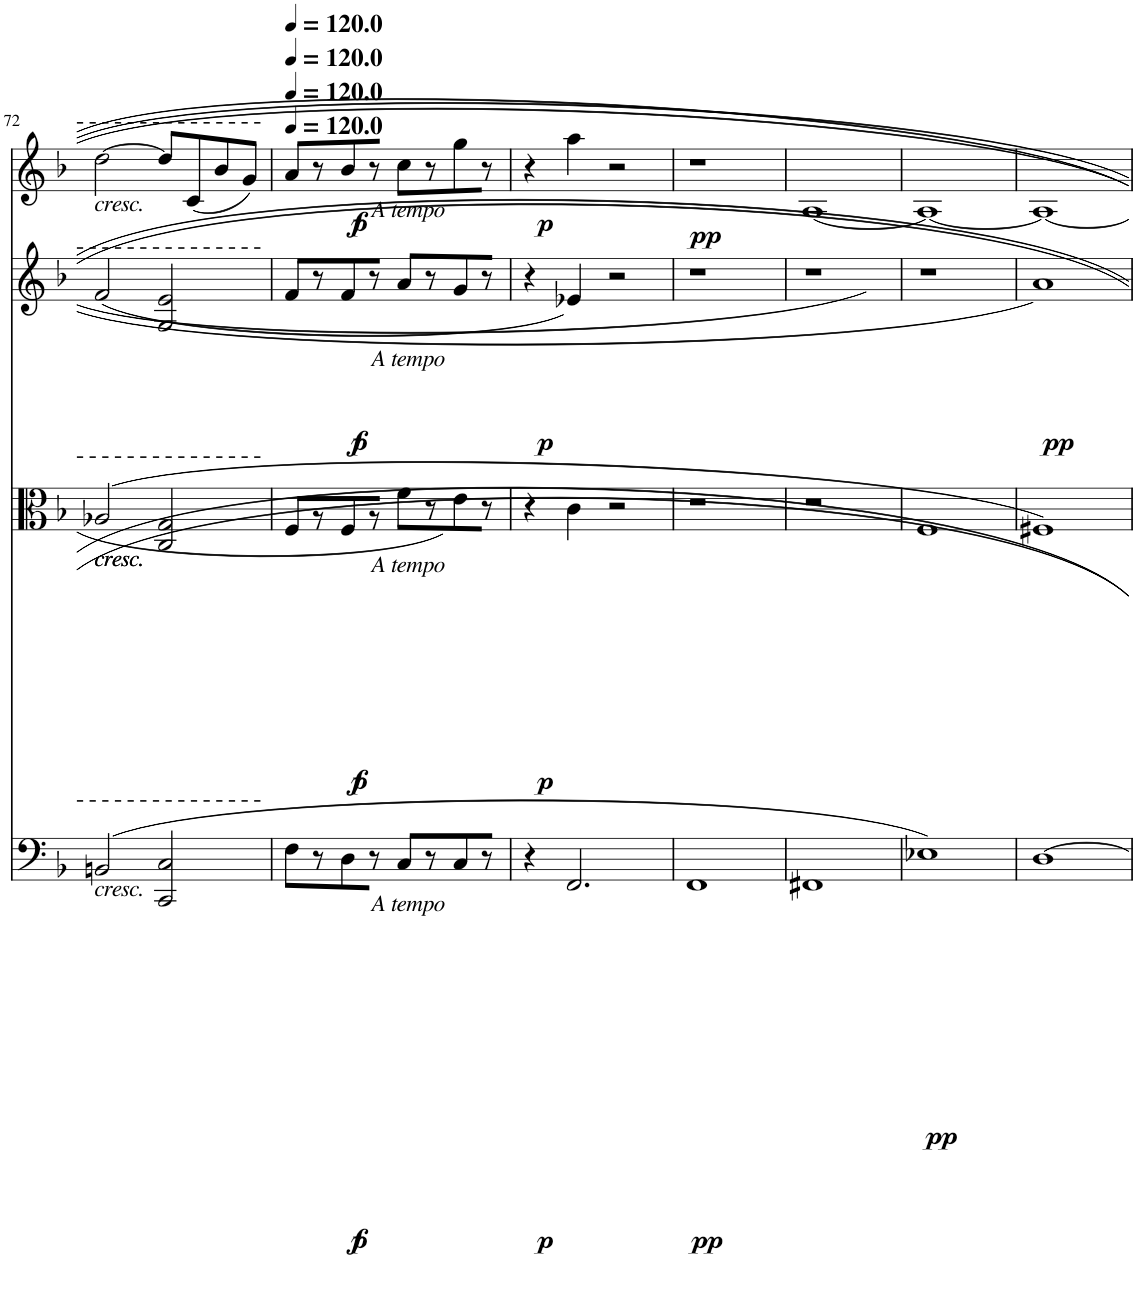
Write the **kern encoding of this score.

**kern	**dynam	**kern	**dynam	**kern	**dynam	**kern	**dynam
*part4	*part4	*part3	*part3	*part2	*part2	*part1	*part1
*staff4	*staff4	*staff3	*staff3	*staff2	*staff2	*staff1	*staff1
*I"Violoncello	*	*I"Viola	*	*I"Violin II	*	*I"Violin I	*
*I'Vc	*	*I'Vla	*	*I'Vln	*	*I'Vln	*
!!LO:PB:g=z
*clefF4	*	*clefC3	*	*clefG2	*	*clefG2	*
*k[b-]	*	*k[b-]	*	*k[b-]	*	*k[b-]	*
*M4/4	*	*M4/4	*	*M4/4	*	*M4/4	*
=72	=72	=72	=72	=72	=72	=72	=72
!	!	!	!	!	!	!LO:TX:b:i:t=cresc.	!
!	!	!LO:TX:b:i:t=cresc.	!	!	!	!	!
!	!	!LO:TX:b:i:t=cresc.	!	!	!	!	!
!LO:TX:b:i:t=cresc.	!	!	!	!	!	!	!
(2BBn/	.	(2A-X/	.	2f/	.	[2dd\	.
2CC/ 2C/	.	2C/ 2G/	.	2G/ 2e/	.	8dd/L]	.
.	.	.	.	.	.	(8c/	.
.	.	.	.	.	.	8b-/	.
.	.	.	.	.	.	8g/J)	.
=73	=73	=73	=73	=73	=73	=73	=73
*	*	*	*	*	*	*MM120	*
!	!	!	!	!	!	!LO:TX:b:i:t=A tempo	!
!	!	!	!	!LO:TX:b:i:t=A tempo	!	!	!
!	!	!LO:TX:b:i:t=A tempo	!	!	!	!	!
!LO:TX:b:i:t=A tempo	!	!	!	!	!	!	!
!	!LO:DY:b	!	!	!	!	!	!
!	!LO:DY:n=1:b	!	!LO:DY:b	!	!	!	!
!	!	!	!LO:DY:n=1:b	!	!LO:DY:b	!	!
!	!	!	!	!	!LO:DY:n=1:b	!	!LO:DY:b
!	!	!	!	!	!	!	!LO:DY:n=1:b
8F\L	f p	8F/L	f p	8f/L	f p	8a/L	f p
8r	.	8r	.	8r	.	8r	.
8D\	.	8F/	.	8f/	.	8b-/	.
8r	.	8r	.	8r	.	8r	.
8C/L	.	8f\L	.	8a/L	.	8cc\L	.
8r	.	8r	.	8r	.	8r	.
8C/	.	8e\	.	8g/	.	8gg\	.
8r	.	8r	.	8r	.	8r	.
=74	=74	=74	=74	=74	=74	=74	=74
!	!LO:DY:b	!	!LO:DY:b	!	!LO:DY:b	!	!LO:DY:b
4r	p	4r	p	4r	p	4r	p
2.FF/	.	4c\	.	4e-X/	.	4aa\	.
.	.	2r	.	2r	.	2r	.
=75	=75	=75	=75	=75	=75	=75	=75
!	!LO:DY:b	!	!	!	!	!	!LO:DY:b
1FF	pp	1r	.	1r	.	1r	pp
=76	=76	=76	=76	=76	=76	=76	=76
1FF#X	.	1r	.	1r	.	[1A	.
=77	=77	=77	=77	=77	=77	=77	=77
!	!LO:DY:b	!	!	!	!	!	!
1E-X)	pp	1F	.	1r	.	1A_	.
=78	=78	=78	=78	=78	=78	=78	=78
!	!	!	!	!	!LO:DY:b	!	!
[1D	.	1F#X)	.	1a	pp	1A_	.
=	=	=	=	=	=	=	=
*-	*-	*-	*-	*-	*-	*-	*-
